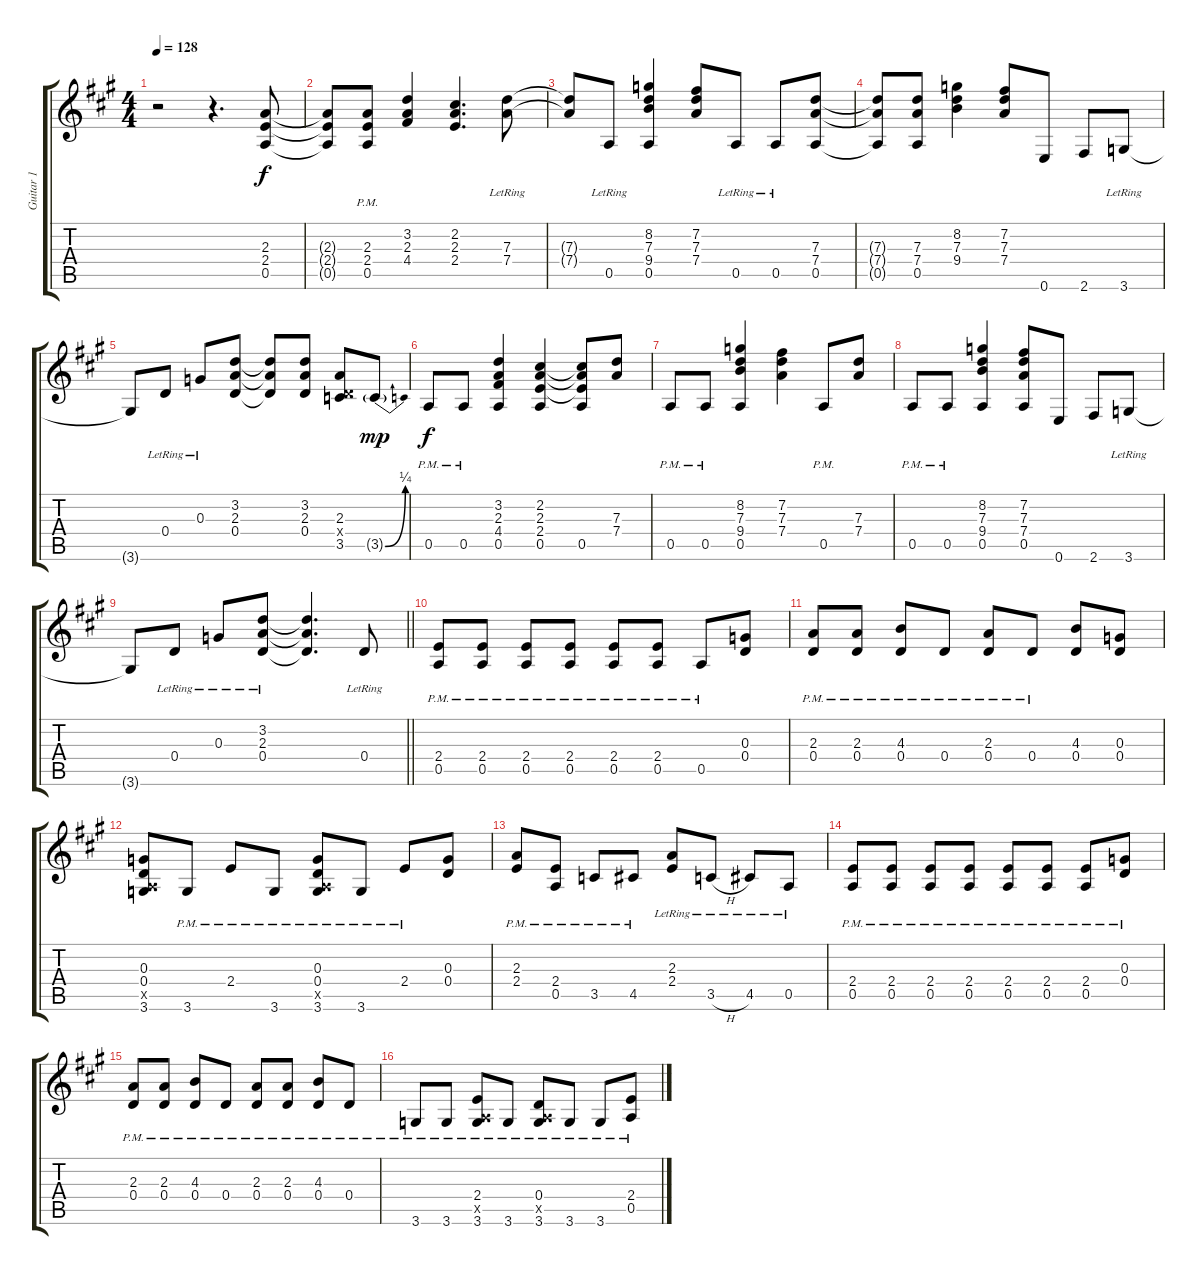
\track ("Guitar 1" "Guitar 1") {instrument electricguitarclean}
\staff {score tabs}
\tuning (E4 B3 G3 D3 A2 E2) {hide}
\ts (4 4)
\tempo 128
\clef g2
\ks a
r.2{dy f instrument electricguitarclean} r.4{d} (2.3 2.4 0.5).8 |
(2.3{t} 2.4{t} 0.5{t}).8 (2.3{pm} 2.4{pm} 0.5{pm}).8 (3.2 2.3 4.4).4 (2.2 2.3 2.4).4{d} (7.3{lr} 7.4{lr}).8 |
(7.3{t} 7.4{t}).8 0.5{lr}.8 (8.2 7.3 9.4 0.5).4 (7.2 7.3 7.4).8 0.5{lr}.8 0.5{lr}.8 (7.3 7.4 0.5).8 |
(7.3{t} 7.4{t} 0.5{t}).8 (7.3 7.4 0.5).8 (8.2 7.3 9.4).4 (7.2 7.3 7.4).8 0.6.8 2.6.8 3.6{lr}.8 |
3.6{t}.8 0.4{lr}.8 0.3{lr}.8 (3.2 2.3 0.4).8 (3.2{t} 2.3{t} 0.4{t}).8 (3.2 2.3 0.4).8 (2.3 0.4{x} 3.5).8 3.5{be (bend 0 0 60 1) g}.8{dy mp} |
0.5{pm}.8{dy f} 0.5{pm}.8 (3.2 2.3 4.4 0.5).4 (2.2 2.3 2.4 0.5).4 (2.2{t} 2.3{t} 2.4{t} 0.5).8 (7.3 7.4).8 |
0.5{pm}.8 0.5{pm}.8 (8.2 7.3 9.4 0.5).4 (7.2 7.3 7.4).4 0.5{pm}.8 (7.3 7.4).8 |
0.5{pm}.8 0.5{pm}.8 (8.2 7.3 9.4 0.5).4 (7.2 7.3 7.4 0.5).8 0.6.8 2.6.8 3.6{lr}.8 |
\barLineRight lightlight
3.6{t}.8 0.4{lr}.8 0.3{lr}.8 (3.2{lr} 2.3{lr} 0.4{lr}).8 (3.2{t} 2.3{t} 0.4{t}).4{d} 0.4{lr}.8 |
(2.4{pm} 0.5{pm}).8 (2.4{pm} 0.5{pm}).8 (2.4{pm} 0.5{pm}).8 (2.4{pm} 0.5{pm}).8 (2.4{pm} 0.5{pm}).8 (2.4{pm} 0.5{pm}).8 0.5{pm}.8 (0.3 0.4).8 |
(2.3{pm} 0.4{pm}).8 (2.3{pm} 0.4{pm}).8 (4.3{pm} 0.4{pm}).8 0.4{pm}.8 (2.3{pm} 0.4{pm}).8 0.4{pm}.8 (4.3 0.4).8 (0.3 0.4).8 |
(0.3 0.4 0.5{x} 3.6).8 3.6{pm}.8 2.4{pm}.8 3.6{pm}.8 (0.3{pm} 0.4{pm} 0.5{pm x} 3.6{pm}).8 3.6{pm}.8 2.4{pm}.8 (0.3 0.4).8 |
(2.3{pm} 2.4{pm}).8 (2.4{pm} 0.5{pm}).8 3.5{pm}.8 4.5{pm}.8 (2.3{lr} 2.4{lr}).8 3.5{h lr}.8 4.5{lr}.8 0.5{lr}.8 |
(2.4{pm} 0.5{pm}).8 (2.4{pm} 0.5{pm}).8 (2.4{pm} 0.5{pm}).8 (2.4{pm} 0.5{pm}).8 (2.4{pm} 0.5{pm}).8 (2.4{pm} 0.5{pm}).8 (2.4{pm} 0.5{pm}).8 (0.3{pm} 0.4{pm}).8 |
(2.3{pm} 0.4{pm}).8 (2.3{pm} 0.4{pm}).8 (4.3{pm} 0.4{pm}).8 0.4{pm}.8 (2.3{pm} 0.4{pm}).8 (2.3{pm} 0.4{pm}).8 (4.3{pm} 0.4{pm}).8 0.4{pm}.8 |
3.6{pm}.8 3.6{pm}.8 (2.4{pm} 0.5{pm x} 3.6{pm}).8 3.6{pm}.8 (0.4{pm} 0.5{pm x} 3.6{pm}).8 3.6{pm}.8 3.6{pm}.8 (2.4{pm} 0.5{pm}).8
